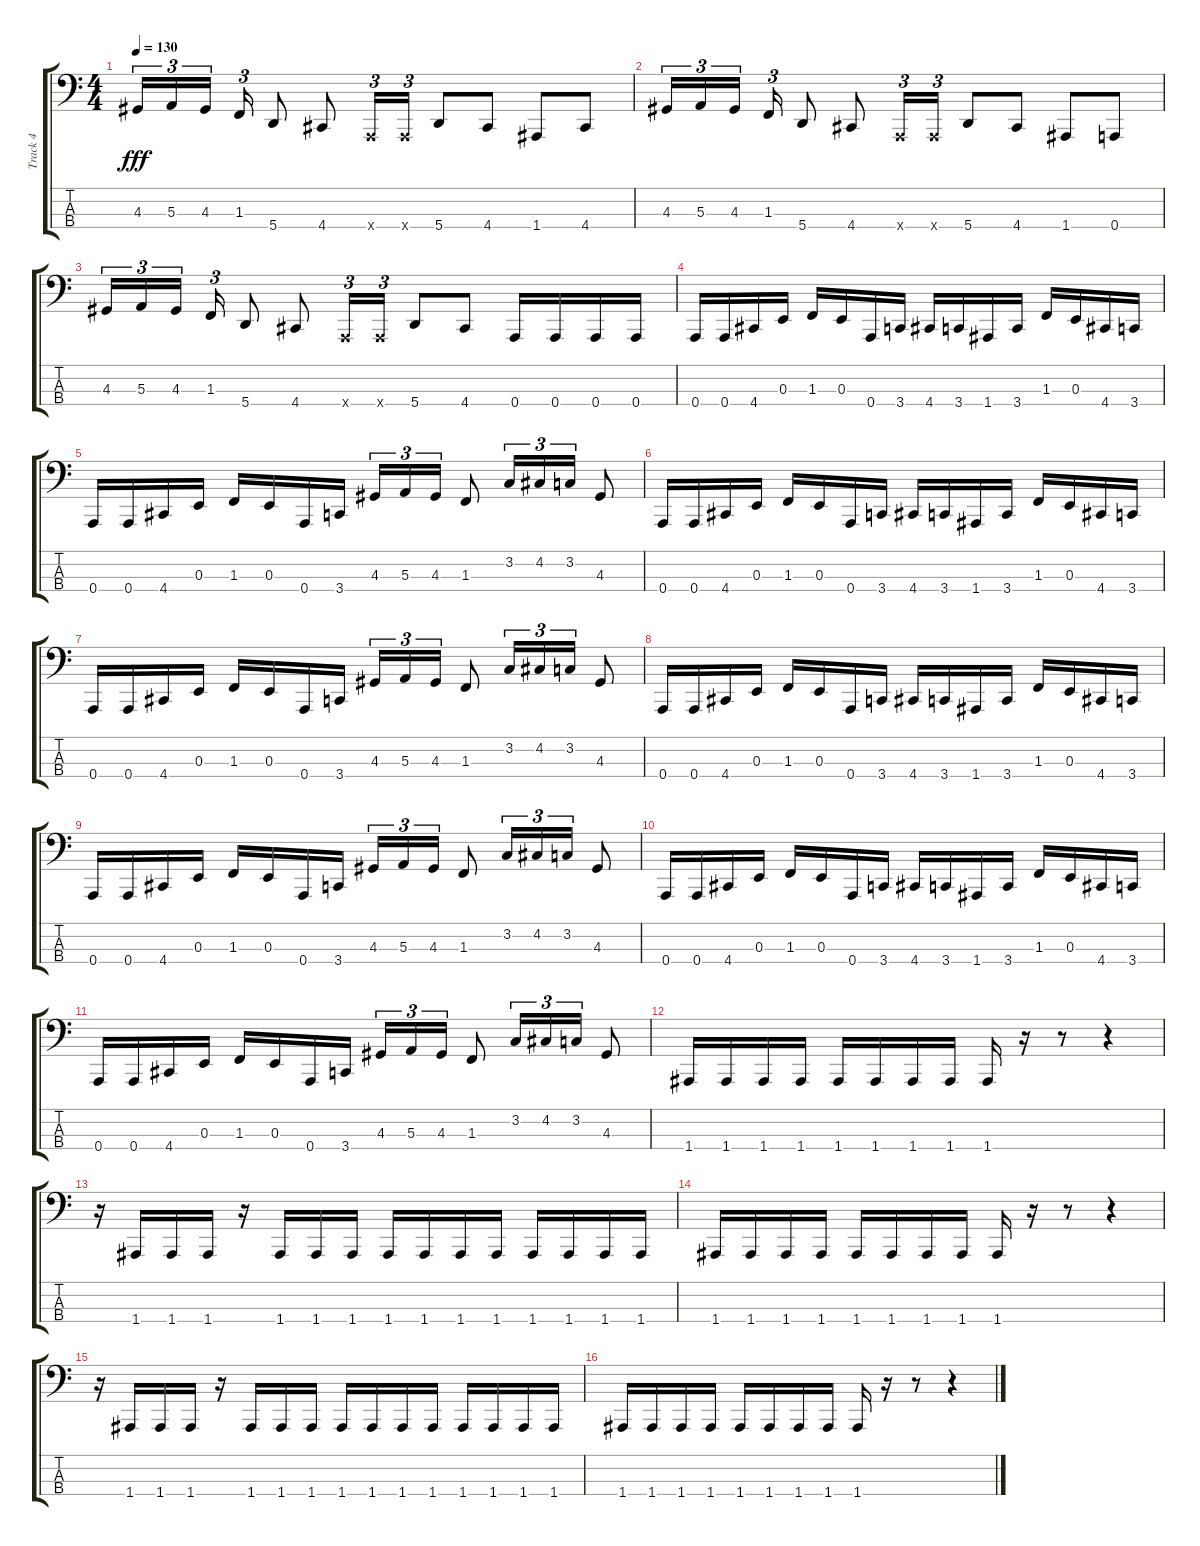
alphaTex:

\track ("Track 4" "Track 4") {instrument electricbasspick}
\staff {score tabs}
\tuning (D2 A1 E1 A0) {hide}
\ts (4 4)
\tempo 130
\clef f4
\ks c
4.3.16{tu (3 2) dy fff} 5.3.16{tu (3 2)} 4.3.16{tu (3 2) beam splitsecondary} 1.3.16{tu (3 2)} 5.4.8 4.4.8 0.4{x}.16{tu (3 2)} 0.4{x}.16{tu (3 2)} 5.4.8 4.4.8 1.4.8 4.4.8 |
4.3.16{tu (3 2)} 5.3.16{tu (3 2)} 4.3.16{tu (3 2) beam splitsecondary} 1.3.16{tu (3 2)} 5.4.8 4.4.8 0.4{x}.16{tu (3 2)} 0.4{x}.16{tu (3 2)} 5.4.8 4.4.8 1.4.8 0.4.8 |
4.3.16{tu (3 2)} 5.3.16{tu (3 2)} 4.3.16{tu (3 2) beam splitsecondary} 1.3.16{tu (3 2)} 5.4.8 4.4.8 0.4{x}.16{tu (3 2)} 0.4{x}.16{tu (3 2)} 5.4.8 4.4.8 0.4.16 0.4.16 0.4.16 0.4.16 |
0.4.16 0.4.16 4.4.16 0.3.16 1.3.16 0.3.16 0.4.16 3.4.16 4.4.16 3.4.16 1.4.16 3.4.16 1.3.16 0.3.16 4.4.16 3.4.16 |
0.4.16 0.4.16 4.4.16 0.3.16 1.3.16 0.3.16 0.4.16 3.4.16 4.3.16{tu (3 2)} 5.3.16{tu (3 2)} 4.3.16{tu (3 2)} 1.3.8 3.2.16{tu (3 2)} 4.2.16{tu (3 2)} 3.2.16{tu (3 2)} 4.3.8 |
0.4.16 0.4.16 4.4.16 0.3.16 1.3.16 0.3.16 0.4.16 3.4.16 4.4.16 3.4.16 1.4.16 3.4.16 1.3.16 0.3.16 4.4.16 3.4.16 |
0.4.16 0.4.16 4.4.16 0.3.16 1.3.16 0.3.16 0.4.16 3.4.16 4.3.16{tu (3 2)} 5.3.16{tu (3 2)} 4.3.16{tu (3 2)} 1.3.8 3.2.16{tu (3 2)} 4.2.16{tu (3 2)} 3.2.16{tu (3 2)} 4.3.8 |
0.4.16 0.4.16 4.4.16 0.3.16 1.3.16 0.3.16 0.4.16 3.4.16 4.4.16 3.4.16 1.4.16 3.4.16 1.3.16 0.3.16 4.4.16 3.4.16 |
0.4.16 0.4.16 4.4.16 0.3.16 1.3.16 0.3.16 0.4.16 3.4.16 4.3.16{tu (3 2)} 5.3.16{tu (3 2)} 4.3.16{tu (3 2)} 1.3.8 3.2.16{tu (3 2)} 4.2.16{tu (3 2)} 3.2.16{tu (3 2)} 4.3.8 |
0.4.16 0.4.16 4.4.16 0.3.16 1.3.16 0.3.16 0.4.16 3.4.16 4.4.16 3.4.16 1.4.16 3.4.16 1.3.16 0.3.16 4.4.16 3.4.16 |
0.4.16 0.4.16 4.4.16 0.3.16 1.3.16 0.3.16 0.4.16 3.4.16 4.3.16{tu (3 2)} 5.3.16{tu (3 2)} 4.3.16{tu (3 2)} 1.3.8 3.2.16{tu (3 2)} 4.2.16{tu (3 2)} 3.2.16{tu (3 2)} 4.3.8 |
1.4.16 1.4.16 1.4.16 1.4.16 1.4.16 1.4.16 1.4.16 1.4.16 1.4.16 r.16 r.8 r.4 |
r.16 1.4.16 1.4.16 1.4.16 r.16 1.4.16 1.4.16 1.4.16 1.4.16 1.4.16 1.4.16 1.4.16 1.4.16 1.4.16 1.4.16 1.4.16 |
1.4.16 1.4.16 1.4.16 1.4.16 1.4.16 1.4.16 1.4.16 1.4.16 1.4.16 r.16 r.8 r.4 |
r.16 1.4.16 1.4.16 1.4.16 r.16 1.4.16 1.4.16 1.4.16 1.4.16 1.4.16 1.4.16 1.4.16 1.4.16 1.4.16 1.4.16 1.4.16 |
1.4.16 1.4.16 1.4.16 1.4.16 1.4.16 1.4.16 1.4.16 1.4.16 1.4.16 r.16 r.8 r.4
